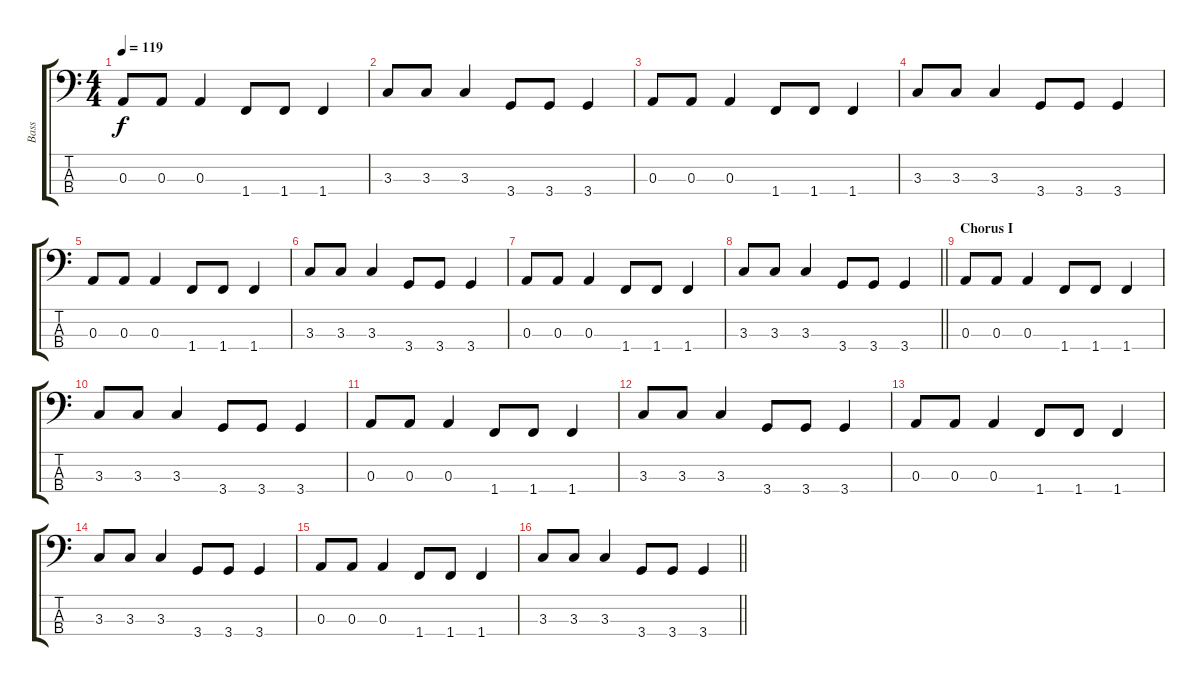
\track ("Bass" "Bass") {instrument electricbassfinger}
\staff {score tabs}
\tuning (G2 D2 A1 E1) {hide}
\ts (4 4)
\tempo 119
\clef f4
\ks c
0.3.8{dy f} 0.3.8 0.3.4 1.4.8 1.4.8 1.4.4 |
3.3.8 3.3.8 3.3.4 3.4.8 3.4.8 3.4.4 |
0.3.8 0.3.8 0.3.4 1.4.8 1.4.8 1.4.4 |
3.3.8 3.3.8 3.3.4 3.4.8 3.4.8 3.4.4 |
0.3.8 0.3.8 0.3.4 1.4.8 1.4.8 1.4.4 |
3.3.8 3.3.8 3.3.4 3.4.8 3.4.8 3.4.4 |
0.3.8 0.3.8 0.3.4 1.4.8 1.4.8 1.4.4 |
\barLineRight lightlight
3.3.8 3.3.8 3.3.4 3.4.8 3.4.8 3.4.4 |
\section ("" "Chorus I")
0.3.8 0.3.8 0.3.4 1.4.8 1.4.8 1.4.4 |
3.3.8 3.3.8 3.3.4 3.4.8 3.4.8 3.4.4 |
0.3.8 0.3.8 0.3.4 1.4.8 1.4.8 1.4.4 |
3.3.8 3.3.8 3.3.4 3.4.8 3.4.8 3.4.4 |
0.3.8 0.3.8 0.3.4 1.4.8 1.4.8 1.4.4 |
3.3.8 3.3.8 3.3.4 3.4.8 3.4.8 3.4.4 |
0.3.8 0.3.8 0.3.4 1.4.8 1.4.8 1.4.4 |
\barLineRight lightlight
3.3.8 3.3.8 3.3.4 3.4.8 3.4.8 3.4.4
